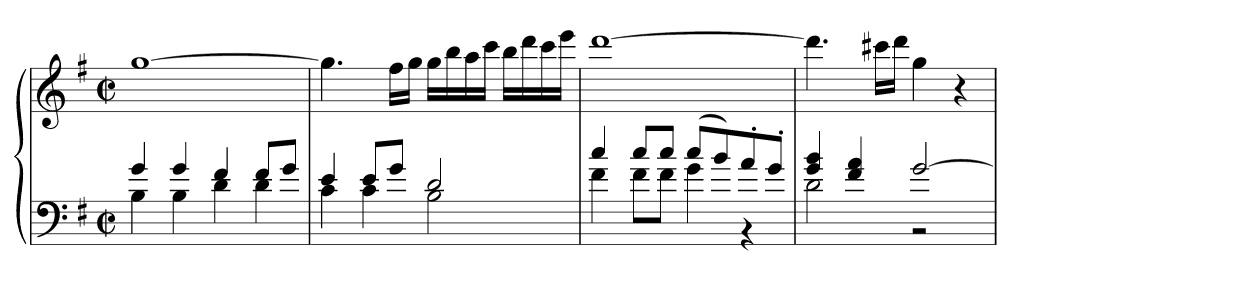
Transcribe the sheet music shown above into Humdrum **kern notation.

**kern	**kern
*part1	*part1
*staff2	*staff1
*clefF4	*clefG2
*k[f#]	*k[f#]
*G:	*G:
*M2/2	*M2/2
*met(c|)	*met(c|)
=	=
*^	*
4g	4B	[1gg
4g	4B	.
4f#	4d	.
8f#L	4d	.
8gJ	.	.
=	=	=
4e	4c	4.gg]
8eL	4c	.
8gJ	.	16ff#LL
.	.	16ggJJ
2d	2B	16ggLL
.	.	16bb
.	.	16aa
.	.	16cccJJ
.	.	16bbLL
.	.	16ddd
.	.	16ccc
.	.	16eeeJJ
=	=	=
4cc	4f#	[1ddd
8ccL	8f#L	.
8ccJ	8f#J	.
(8ccL	4g	.
8b)	.	.
8a'	4r	.
8g'J	.	.
=	=	=
4g 4b	2d	4.ddd]
4f# 4a	.	.
.	.	16ccc#XLL
.	.	16dddJJ
[2g	2r	4gg
.	.	4r
*v	*v	*
=	=
*-	*-
